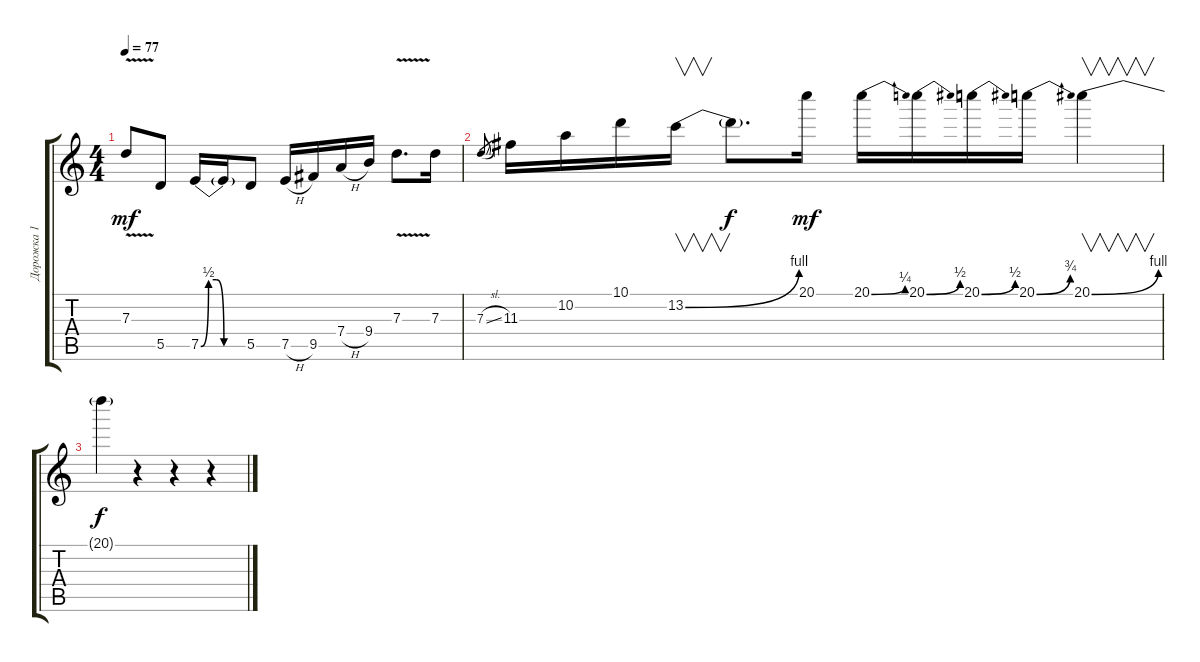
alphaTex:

\track ("Дорожка 1" "Дорожка 1") {instrument distortionguitar}
\staff {score tabs}
\tuning (E4 B3 G3 D3 A2 E2) {hide}
\ts (4 4)
\tempo 77
\clef g2
\ks c
7.3{v t}.8{dy mf} 5.5.8 7.5{be (custom 0 0 10 2 20 2 30 0 60 0)}.16 7.5{t}.16 5.5.8 7.5{h}.16 9.5.16 7.4{h}.16 9.4.16 7.3{v}.8{d} 7.3.16 |
7.3{sl}.8{gr} 11.3.16 10.2.16 10.1.16 13.2{be (bend 0 0 60 4)}.16{v} 13.2{t}.8{d dy f} 20.1.16{dy mf} 20.1{be (bend 0 0 60 1)}.16 20.1{be (bend 0 0 60 2)}.16 20.1{be (bend 0 0 60 2)}.16 20.1{be (bend 0 0 60 3)}.16 20.1{be (bend 0 0 60 4)}.4{v} |
20.1{t}.4{dy f} r.4 r.4 r.4
